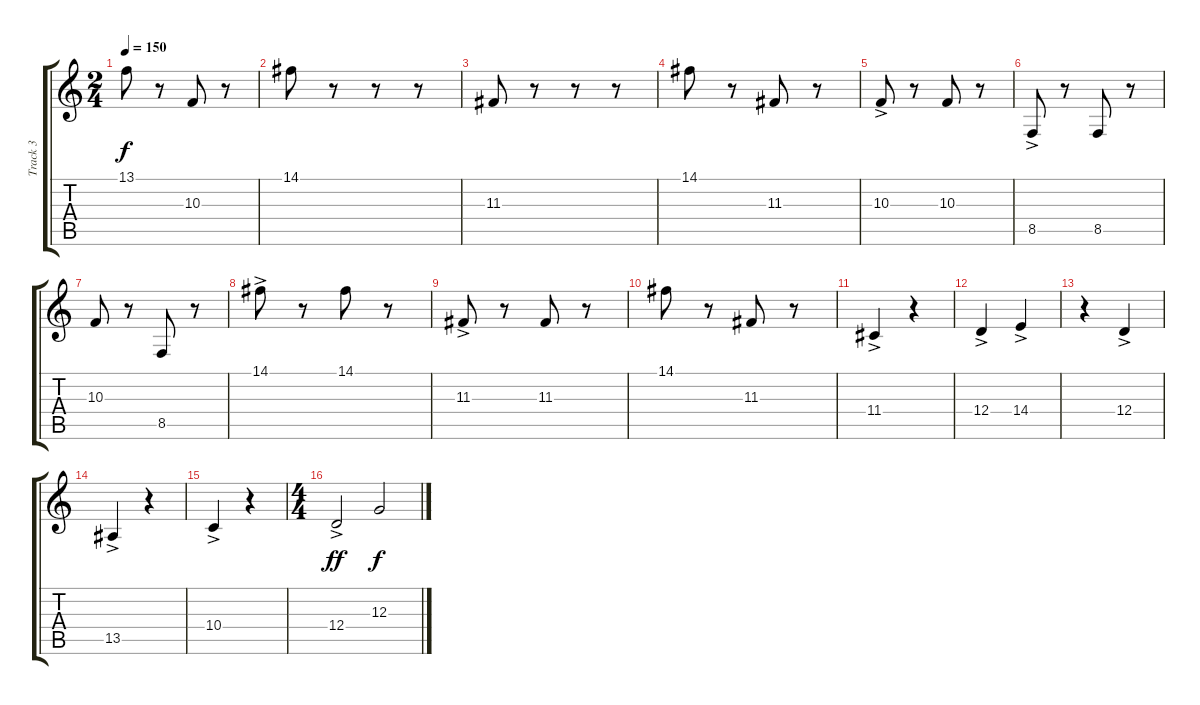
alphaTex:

\track ("Track 3" "Track 3") {instrument violin}
\staff {score tabs}
\tuning (E4 B3 G3 D3 A2 E2) {hide}
\ts (2 4)
\tempo 150
\clef g2
\ks c
13.1.8{dy f} r.8 10.3.8 r.8 |
14.1.8 r.8 r.8 r.8 |
11.3.8 r.8 r.8 r.8 |
14.1.8 r.8 11.3.8 r.8 |
10.3{ac}.8 r.8 10.3.8 r.8 |
8.5{ac}.8 r.8 8.5.8 r.8 |
10.3.8 r.8 8.5.8 r.8 |
14.1{ac}.8 r.8 14.1.8 r.8 |
11.3{ac}.8 r.8 11.3.8 r.8 |
14.1.8 r.8 11.3.8 r.8 |
11.4{ac}.4 r.4 |
12.4{ac}.4 14.4{ac}.4 |
r.4 12.4{ac}.4 |
13.5{ac}.4 r.4 |
10.4{ac}.4 r.4 |
\ts (4 4)
12.4{ac}.2{dy ff} 12.3.2{dy f}
